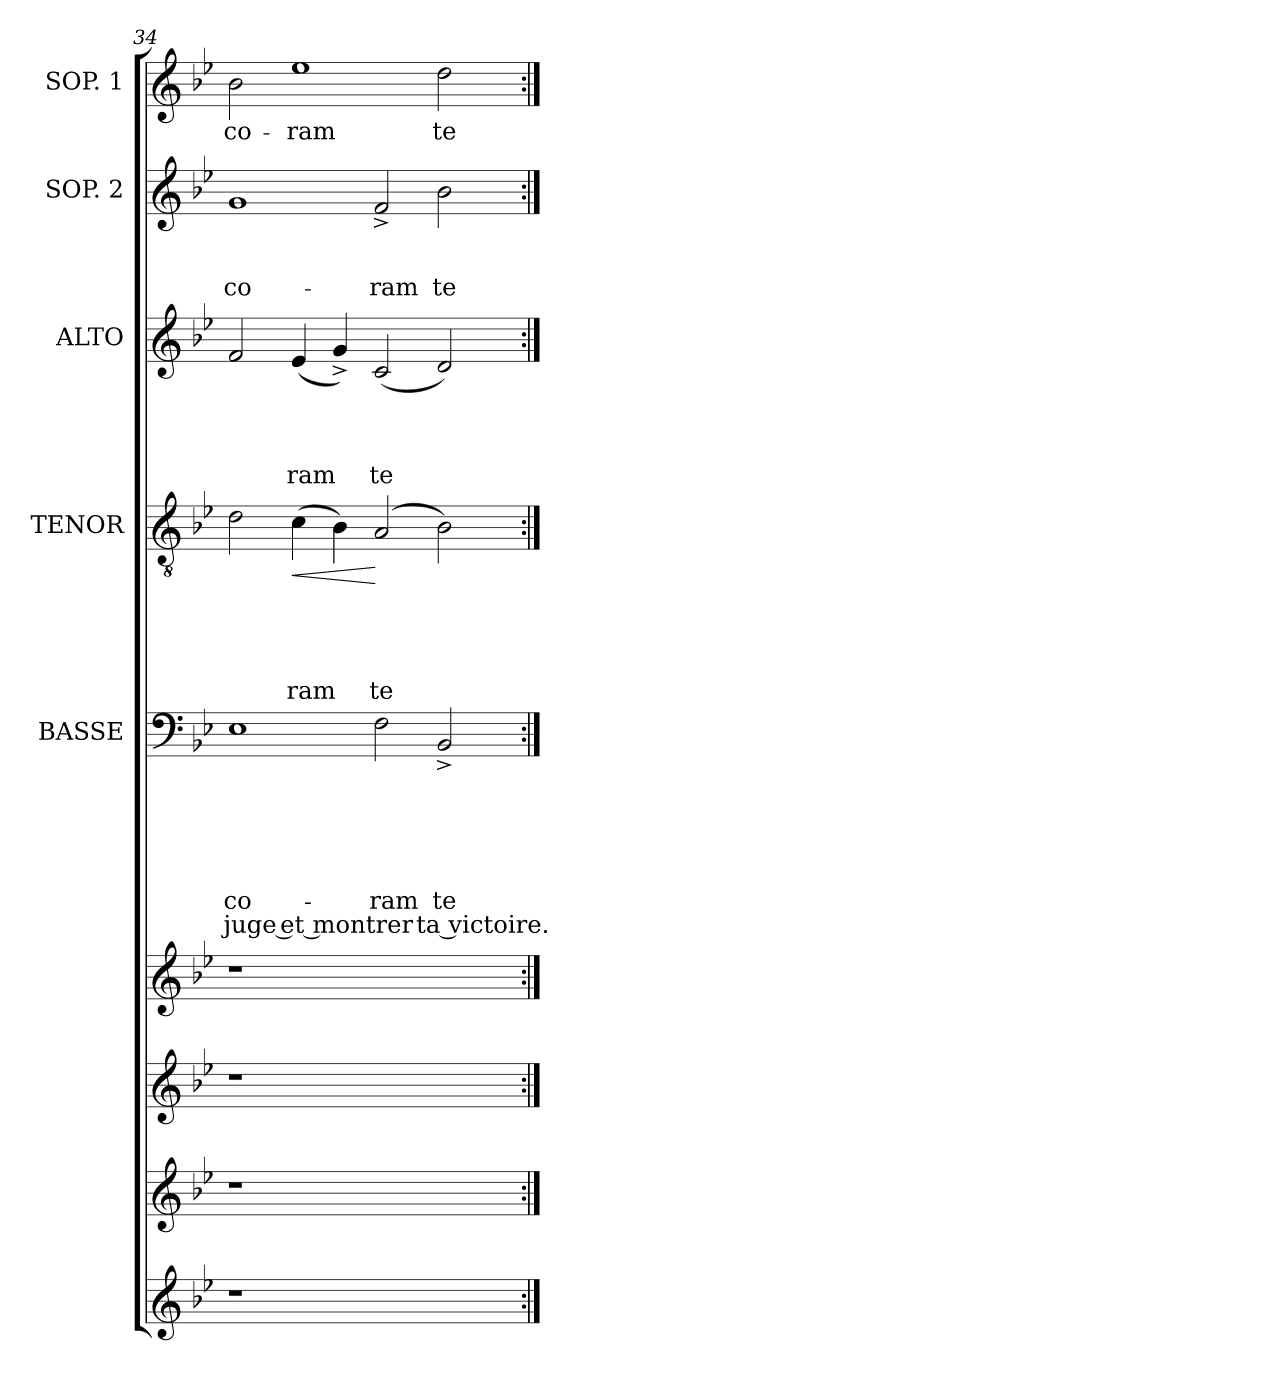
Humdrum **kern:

**kern	**kern	**kern	**kern	**kern	**text	**text	**text	**text	**text	**text	**text	**kern	**text	**text	**text	**text	**text	**dynam	**kern	**text	**text	**text	**text	**kern	**text	**text	**text	**kern	**text
*part9	*part8	*part7	*part6	*part5	*part5	*part5	*part5	*part5	*part5	*part5	*part5	*part4	*part4	*part4	*part4	*part4	*part4	*part4	*part3	*part3	*part3	*part3	*part3	*part2	*part2	*part2	*part2	*part1	*part1
*staff9	*staff8	*staff7	*staff6	*staff5	*staff5	*staff5	*staff5	*staff5	*staff5	*staff5	*staff5	*staff4	*staff4	*staff4	*staff4	*staff4	*staff4	*staff4	*staff3	*staff3	*staff3	*staff3	*staff3	*staff2	*staff2	*staff2	*staff2	*staff1	*staff1
*	*	*	*	*I"BASSE	*	*	*	*	*	*	*	*I"TENOR	*	*	*	*	*	*	*I"ALTO	*	*	*	*	*I"SOP. 2	*	*	*	*I"SOP. 1	*
*	*	*	*	*I'BAS.	*	*	*	*	*	*	*	*I'TEN.	*	*	*	*	*	*	*I'ALT.	*	*	*	*	*I'SOP. 2	*	*	*	*I'SOP. 1	*
*clefG2	*clefG2	*clefG2	*clefG2	*clefF4	*	*	*	*	*	*	*	*clefGv2	*	*	*	*	*	*	*clefG2	*	*	*	*	*clefG2	*	*	*	*clefG2	*
*k[b-e-]	*k[b-e-]	*k[b-e-]	*k[b-e-]	*k[b-e-]	*	*	*	*	*	*	*	*k[b-e-]	*	*	*	*	*	*	*k[b-e-]	*	*	*	*	*k[b-e-]	*	*	*	*k[b-e-]	*
*B-:	*B-:	*B-:	*B-:	*B-:	*	*	*	*	*	*	*	*B-:	*	*	*	*	*	*	*B-:	*	*	*	*	*B-:	*	*	*	*B-:	*
=34	=34	=34	=34	=34	=34	=34	=34	=34	=34	=34	=34	=34	=34	=34	=34	=34	=34	=34	=34	=34	=34	=34	=34	=34	=34	=34	=34	=34	=34
!	!	!	!	!	!	!	!	!	!	!LO:LY:b	!LO:LY:b	!	!	!	!	!	!	!	!	!	!	!	!	!	!	!	!LO:LY:b	!	!LO:LY:b
1r	1r	1r	1r	1E-	.	.	.	.	.	co-	juge et montrer	2d\	.	.	.	.	.	.	2f/	.	.	.	.	1g	.	.	co-	2b-\	co-
!	!	!	!	!	!	!	!	!	!	!	!	!	!	!	!	!	!LO:LY:b	!LO:HP:b	!	!	!	!	!LO:LY:b	!	!	!	!	!	!LO:LY:b
.	.	.	.	.	.	.	.	.	.	.	.	(>4c\	.	.	.	.	-ram	<	(4e-/	.	.	.	-ram	.	.	.	.	1ee-	-ram
.	.	.	.	.	.	.	.	.	.	.	.	4B-\)	.	.	.	.	.	.	4g^</)	.	.	.	.	.	.	.	.	.	.
!	!	!	!	!	!	!	!	!	!	!LO:LY:b	!	!	!	!	!	!	!LO:LY:b	!	!	!	!	!	!LO:LY:b	!	!	!	!LO:LY:b	!	!
1ryy	1ryy	1ryy	1ryy	2F\	.	.	.	.	.	-ram	.	(2A/	.	.	.	.	te	[	(2c/	.	.	.	te	2f^</	.	.	-ram	.	.
!	!	!	!	!	!	!	!	!	!	!LO:LY:b	!LO:LY:b	!	!	!	!	!	!	!	!	!	!	!	!	!	!	!	!LO:LY:b	!	!LO:LY:b
.	.	.	.	2BB-^</	.	.	.	.	.	te	ta victoire.	2B-\)	.	.	.	.	.	.	2d/)	.	.	.	.	2b-\	.	.	te	2dd\	te
=:|!	=:|!	=:|!	=:|!	=:|!	=:|!	=:|!	=:|!	=:|!	=:|!	=:|!	=:|!	=:|!	=:|!	=:|!	=:|!	=:|!	=:|!	=:|!	=:|!	=:|!	=:|!	=:|!	=:|!	=:|!	=:|!	=:|!	=:|!	=:|!	=:|!
*-	*-	*-	*-	*-	*-	*-	*-	*-	*-	*-	*-	*-	*-	*-	*-	*-	*-	*-	*-	*-	*-	*-	*-	*-	*-	*-	*-	*-	*-
